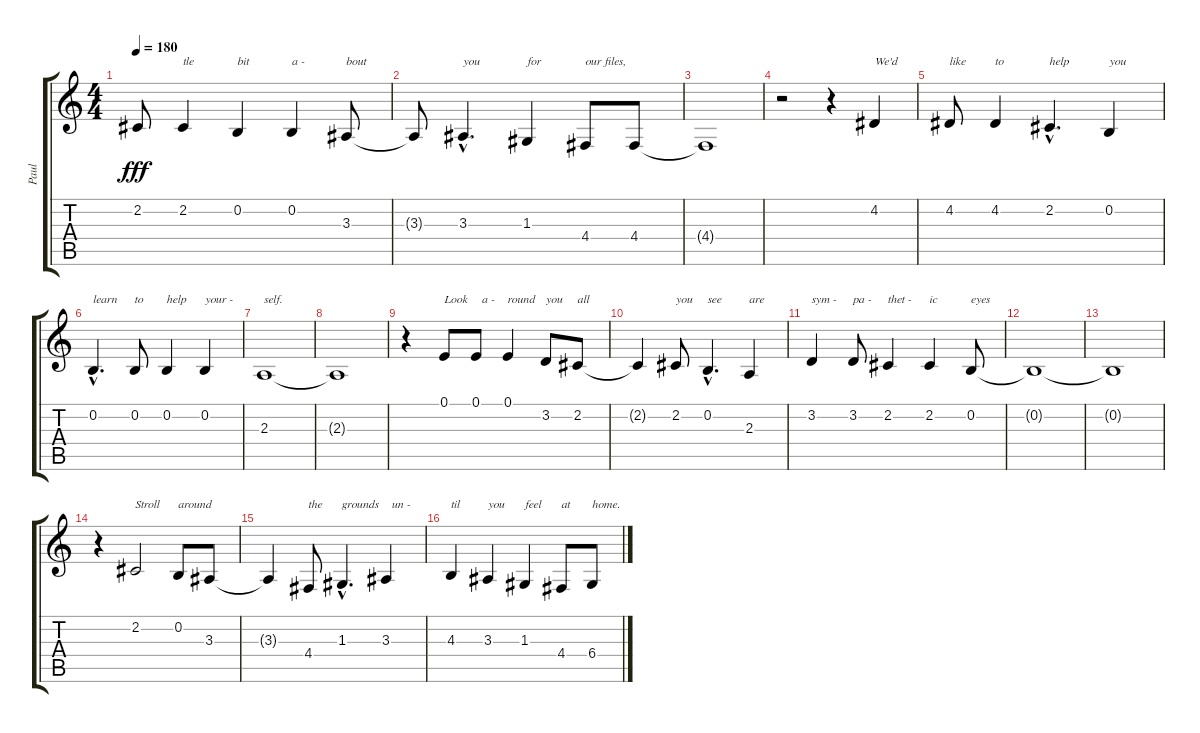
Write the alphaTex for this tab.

\track ("Paul" "Paul") {instrument clarinet}
\staff {score tabs}
\tuning (E4 B3 G3 D3 A2 E2) {hide}
\ts (4 4)
\tempo 180
\clef g2
\ks c
2.2{t}.8{dy fff} 2.2.4{txt "tle"} 0.2.4{txt "bit"} 0.2.4{txt "a -"} 3.3.8{txt "bout"} |
3.3{t}.8 3.3{hac}.4{d txt "you"} 1.3.4{txt "for"} 4.4.8{txt "our files,"} 4.4.8 |
4.4{t}.1 |
r.2 r.4 4.2.4{txt "We'd"} |
4.2.8{txt "like"} 4.2.4{txt "to"} 2.2{hac}.4{d txt "help"} 0.2.4{txt "you"} |
0.2{hac}.4{d txt "learn"} 0.2.8{txt "to"} 0.2.4{txt "help"} 0.2.4{txt "your -"} |
2.3.1{txt "self."} |
2.3{t}.1 |
r.4 0.1.8{txt "Look"} 0.1.8{txt "  a -"} 0.1.4{txt "round"} 3.2.8{txt "you"} 2.2.8{txt "all"} |
2.2{t}.4 2.2.8{txt "you"} 0.2{hac}.4{d txt "see"} 2.3.4{txt "are"} |
3.2.4{txt "sym -"} 3.2.8{txt "pa -"} 2.2.4{txt "thet -"} 2.2.4{txt "ic"} 0.2.8{txt "eyes"} |
0.2{t}.1 |
0.2{t}.1 |
r.4 2.2.2{txt "Stroll"} 0.2.8{txt "around"} 3.3.8 |
3.3{t}.4 4.4.8{txt "the"} 1.3{hac}.4{d txt "grounds"} 3.3.4{txt "  un -"} |
4.3.4{txt "til"} 3.3.4{txt "you"} 1.3.4{txt "feel"} 4.4.8{txt "at"} 6.4.8{txt "home."}
